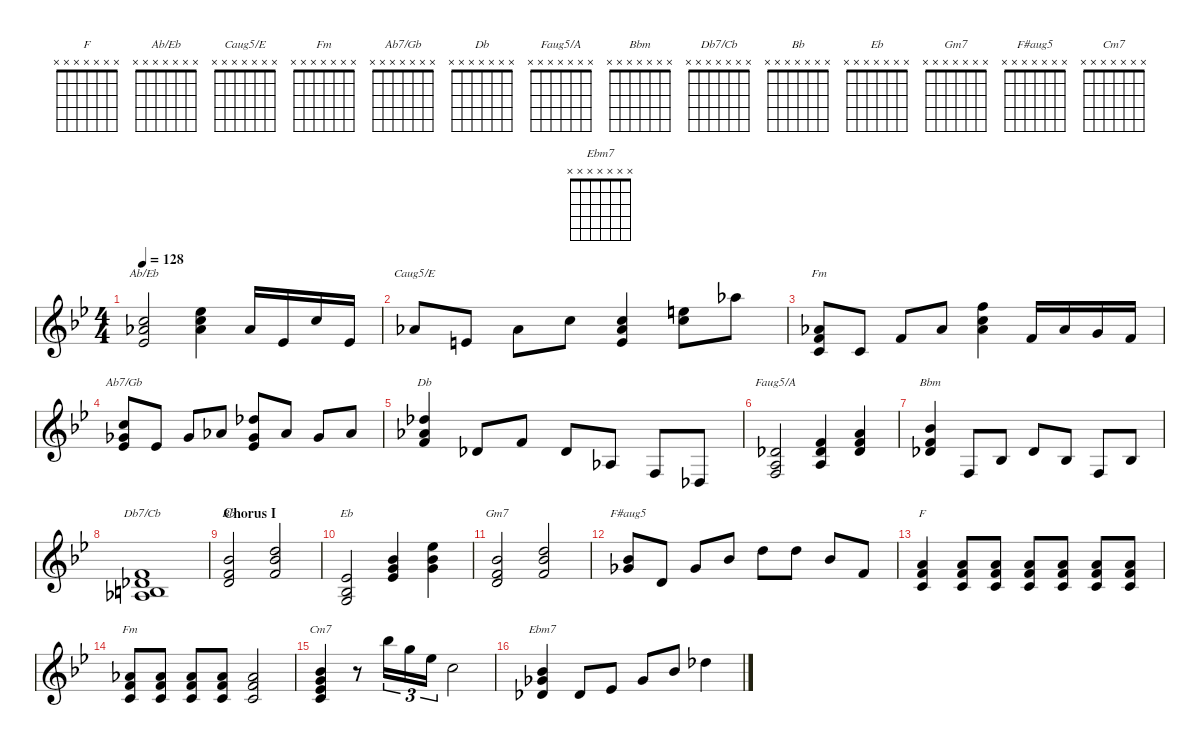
\defaultSystemsLayout 4
\hideDynamics
\bracketExtendMode nobrackets
\singleTrackTrackNamePolicy hidden
\multiTrackTrackNamePolicy hidden
\firstSystemTrackNameMode fullname
\firstSystemTrackNameOrientation horizontal
\otherSystemsTrackNameOrientation horizontal
\track ("Piano" "pno.") {defaultSystemsLayout 4 instrument acousticgrandpiano}
\staff {score}
\tuning (E4 B3 G3 D3 A2 E2 B1)
\chord ("F" x x x x x x x)
\chord ("Ab/Eb" x x x x x x x)
\chord ("Caug5/E" x x x x x x x)
\chord ("Fm" x x x x x x x)
\chord ("Ab7/Gb" x x x x x x x)
\chord ("Db" x x x x x x x)
\chord ("Faug5/A" x x x x x x x)
\chord ("Bbm" x x x x x x x)
\chord ("Db7/Cb" x x x x x x x)
\chord ("Bb" x x x x x x x)
\chord ("Eb" x x x x x x x)
\chord ("Gm7" x x x x x x x)
\chord ("F#aug5" x x x x x x x)
\chord ("Cm7" x x x x x x x)
\chord ("Ebm7" x x x x x x x)
\ts (4 4)
\tempo 128
\clef g2
\ks bb
(13.2{acc forcenatural} 13.3{acc b} 13.4{acc b}).2{ch "Ab/Eb" dy f beam Up} (16.2{acc b} 17.3{acc forcenatural} 18.4{acc b}).4{beam Down} 28.6{acc b}.16{beam Up} 28.7{acc b}.16{beam Up} 27.5{acc forcenatural}.16{beam Up} 28.7{acc b}.16{beam Up} |
13.3{acc b}.8{ch "Caug5/E" beam Up} 14.4{acc forcenatural}.8{beam Up} 13.3{acc b}.8{beam Down} 13.2{acc forcenatural}.8{beam Down} (17.3{acc forcenatural} 18.4{acc b} 19.5{acc forcenatural}).4{beam Up} (12.1{acc forcenatural} 13.2{acc forcenatural}).8{beam Down} 16.1{acc b}.8{beam Down} |
(13.3{acc b} 15.4{acc forcenatural} 15.5{acc forcenatural}).8{ch "Fm" beam Up} 15.5{acc forcenatural}.8{beam Up} 15.4{acc forcenatural}.8{beam Up} 13.3{acc b}.8{beam Up} (13.1{acc forcenatural} 13.2{acc forcenatural} 13.3{acc b}).4{beam Down} 20.5{acc forcenatural}.16{beam Up} 18.4{acc b}.16{beam Up} 17.4{acc forcenatural}.16{beam Up} 20.5{acc forcenatural}.16{beam Up} |
(13.2{acc forcenatural} 16.4{acc b} 18.5{acc b}).8{ch "Ab7/Gb" beam Up} 18.5{acc b}.8{beam Up} 16.4{acc b}.8{beam Up} 13.3{acc b}.8{beam Up} (14.2{acc b} 16.4{acc b} 18.5{acc b}).8{beam Up} 13.3{acc b}.8{beam Up} 16.4{acc b}.8{beam Up} 13.3{acc b}.8{beam Up} |
(14.2{acc b} 13.3{acc b} 15.4{acc forcenatural}).4{ch "Db" beam Up} 16.5{acc b}.8{beam Up} 20.5{acc forcenatural}.8{beam Up} 16.5{acc b}.8{beam Up} 16.6{acc b}.8{beam Up} 13.6{acc forcenatural}.8{beam Up} 14.7{acc b}.8{beam Up} |
(16.5{acc b} 17.6{acc forcenatural} 18.7{acc forcenatural}).2{ch "Faug5/A" beam Up} (15.4{acc forcenatural} 16.5{acc b} 17.6{acc forcenatural}).4{beam Up} (14.3{acc forcenatural} 15.4{acc forcenatural} 16.5{acc b}).4{beam Up} |
(15.3{acc b} 15.4{acc forcenatural} 16.5{acc b}).4{ch "Bbm" beam Up} 13.6{acc forcenatural}.8{beam Up} 13.5{acc b}.8{beam Up} 21.6{acc b}.8{beam Up} 13.5{acc b}.8{beam Up} 13.6{acc forcenatural}.8{beam Up} 13.5{acc b}.8{beam Up} |
(15.4{acc forcenatural} 16.5{acc b} 19.6{acc forcenatural} 21.7{acc b}).1{ch "Db7/Cb" beam Up} |
\section ("" "Chorus I")
(15.3{acc b} 15.4{acc forcenatural} 17.5{acc forcenatural}).2{ch "Bb" beam Up} (15.2{acc forcenatural} 15.3{acc b} 15.4{acc forcenatural}).2{beam Up} |
(18.5{acc b} 18.6{acc b} 20.7{acc forcenatural}).2{ch "Eb" beam Up} (15.3{acc b} 17.4{acc forcenatural} 18.5{acc b}).4{beam Up} (16.2{acc b} 15.3{acc b} 17.4{acc forcenatural}).4{beam Down} |
(15.3{acc b} 15.4{acc forcenatural} 17.5{acc forcenatural}).2{ch "Gm7" beam Up} (15.2{acc forcenatural} 15.3{acc b} 15.4{acc forcenatural}).2{beam Up} |
(15.3{acc b} 16.4{acc b}).8{ch "F#aug5" beam Up} 12.4{acc forcenatural}.8{beam Up} 16.4{acc b}.8{beam Up} 15.3{acc b}.8{beam Up} 15.2{acc forcenatural}.8{beam Down} 15.2{acc forcenatural}.8{beam Down} 15.3{acc b}.8{beam Up} 15.4{acc forcenatural}.8{beam Up} |
(14.3{acc forcenatural} 15.4{acc forcenatural} 15.5{acc forcenatural}).4{ch "F" beam Up} (14.3{acc forcenatural} 15.4{acc forcenatural} 15.5{acc forcenatural}).8{beam Up} (14.3{acc forcenatural} 15.4{acc forcenatural} 15.5{acc forcenatural}).8{beam Up} (14.3{acc forcenatural} 15.4{acc forcenatural} 15.5{acc forcenatural}).8{beam Up} (14.3{acc forcenatural} 15.4{acc forcenatural} 15.5{acc forcenatural}).8{beam Up} (14.3{acc forcenatural} 15.4{acc forcenatural} 15.5{acc forcenatural}).8{beam Up} (14.3{acc forcenatural} 15.4{acc forcenatural} 15.5{acc forcenatural}).8{beam Up} |
(13.3{acc b} 15.4{acc forcenatural} 15.5{acc forcenatural}).8{ch "Fm" beam Up} (13.3{acc b} 15.4{acc forcenatural} 15.5{acc forcenatural}).8{beam Up} (13.3{acc b} 15.4{acc forcenatural} 15.5{acc forcenatural}).8{beam Up} (13.3{acc b} 15.4{acc forcenatural} 15.5{acc forcenatural}).8{beam Up} (13.3{acc b} 15.4{acc forcenatural} 15.5{acc forcenatural}).2{beam Up} |
(15.3{acc b} 17.4{acc forcenatural} 18.5{acc b} 20.6{acc forcenatural}).4{ch "Cm7" beam Up} r.8{beam Up} 18.1{acc b}.16{tu (3 2) beam Down} 15.1{acc forcenatural}.16{tu (3 2) beam Down} 16.2{acc b}.16{tu (3 2) beam Down} 13.2{acc forcenatural}.2{beam Down} |
(25.5{acc b} 26.6{acc b} 26.7{acc b}).4{ch "Ebm7" beam Up} 26.7{acc b}.8{beam Up} 13.4{acc b}.8{beam Up} 16.4{acc b}.8{beam Up} 15.3{acc b}.8{beam Up} 14.2{acc b}.4{beam Down}
